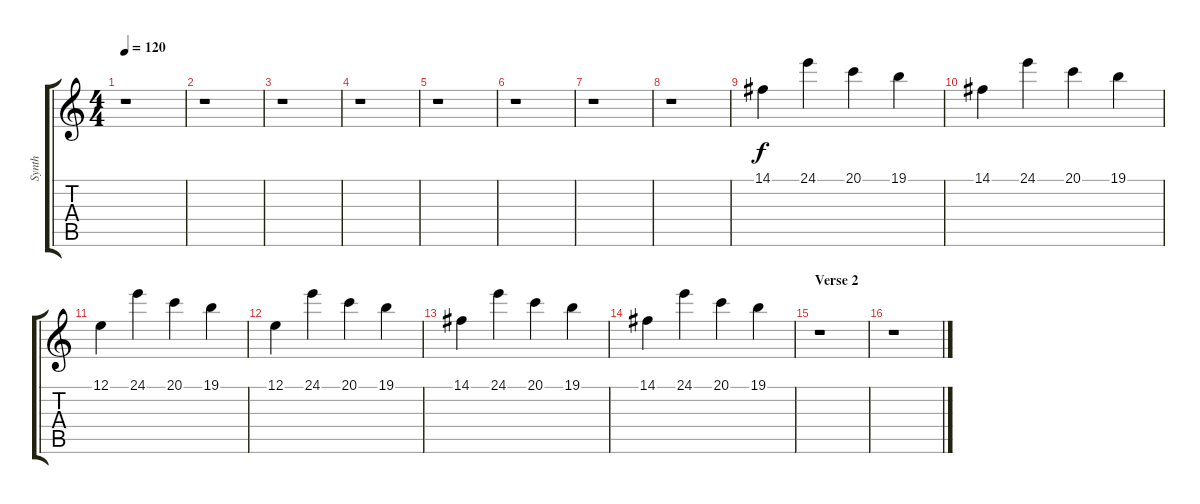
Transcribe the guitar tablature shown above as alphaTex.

\track ("Synth" "Synth") {instrument synthstrings1}
\staff {score tabs}
\tuning (E4 B3 G3 D3 A2 E2) {hide}
\ts (4 4)
\tempo 120
\clef g2
\ks c
r.1{dy f} |
r.1 |
r.1 |
r.1 |
r.1 |
r.1 |
r.1 |
r.1 |
14.1.4{instrument koto} 24.1.4 20.1.4 19.1.4 |
14.1.4 24.1.4 20.1.4 19.1.4 |
12.1.4 24.1.4 20.1.4 19.1.4 |
12.1.4 24.1.4 20.1.4 19.1.4 |
14.1.4 24.1.4 20.1.4 19.1.4 |
14.1.4 24.1.4 20.1.4 19.1.4 |
\section ("" "Verse 2")
r.1 |
r.1
